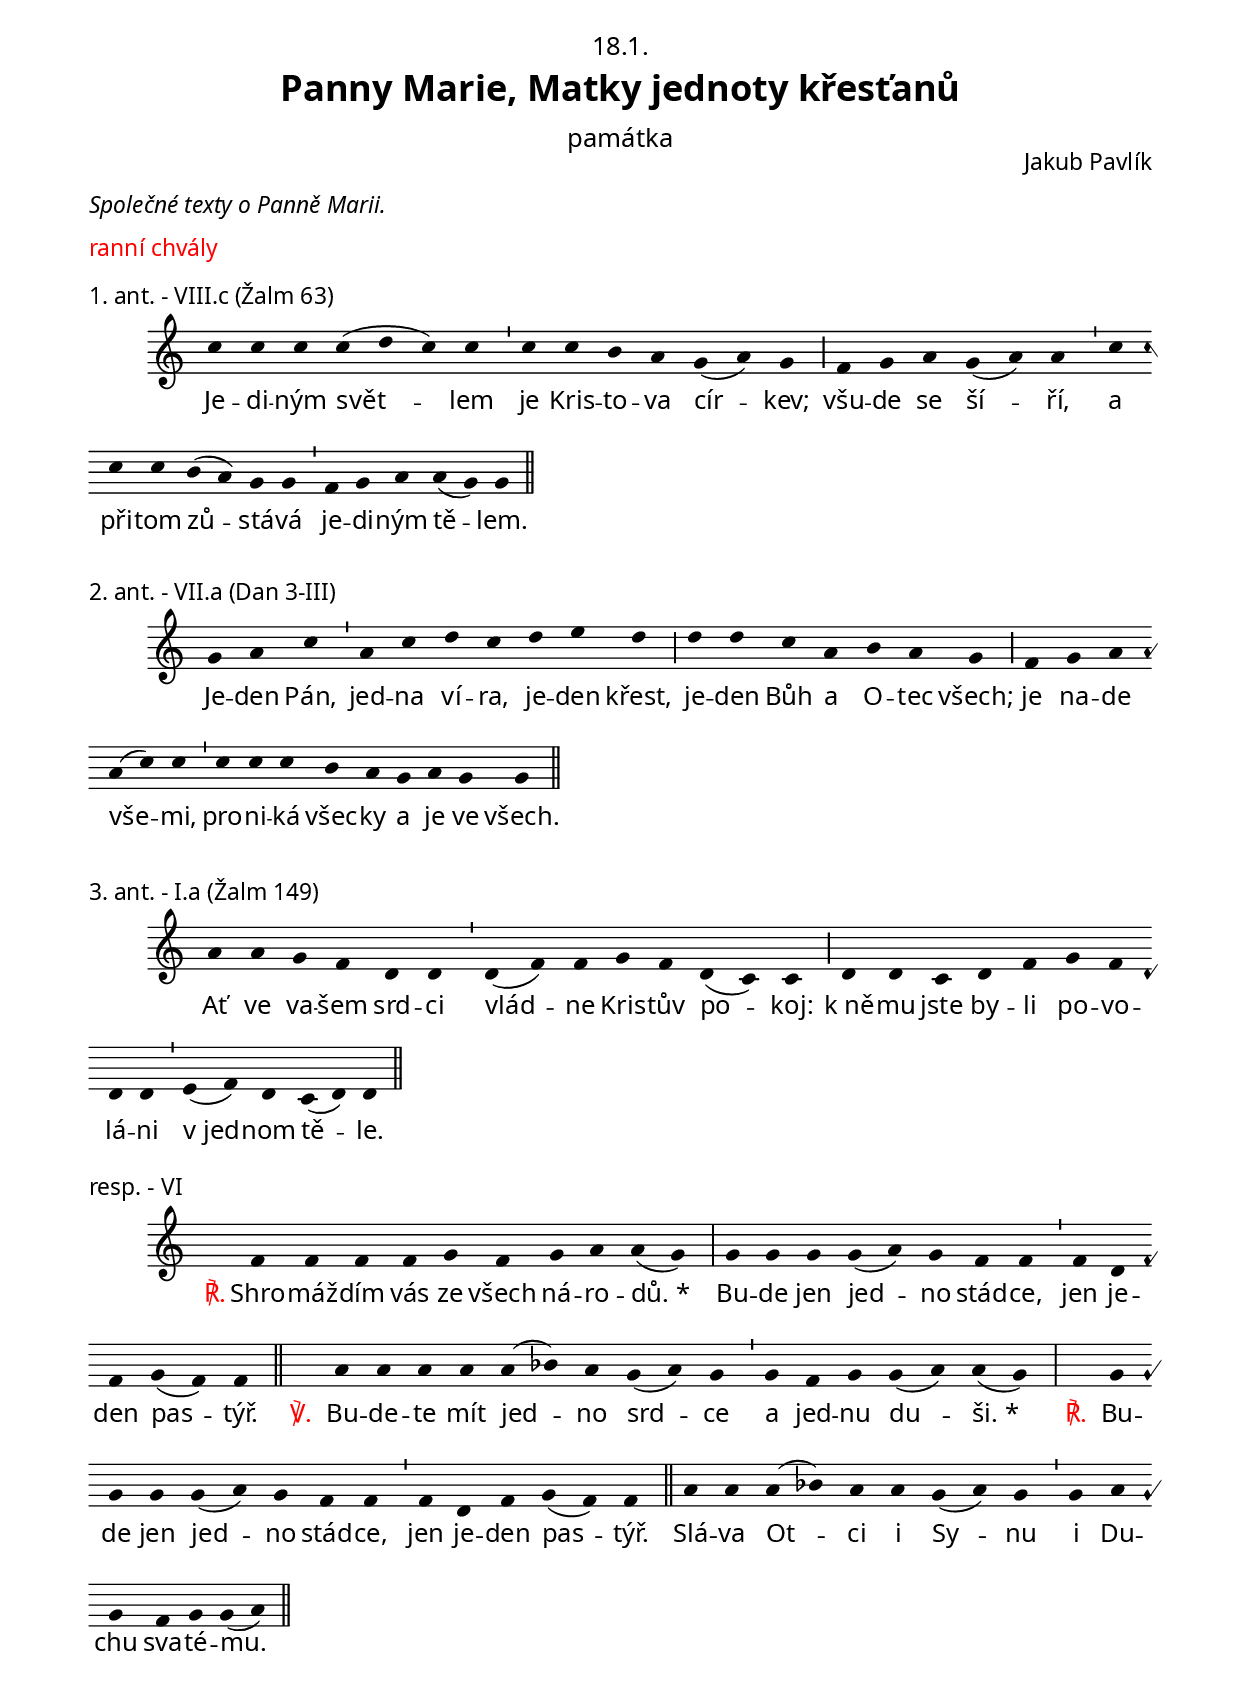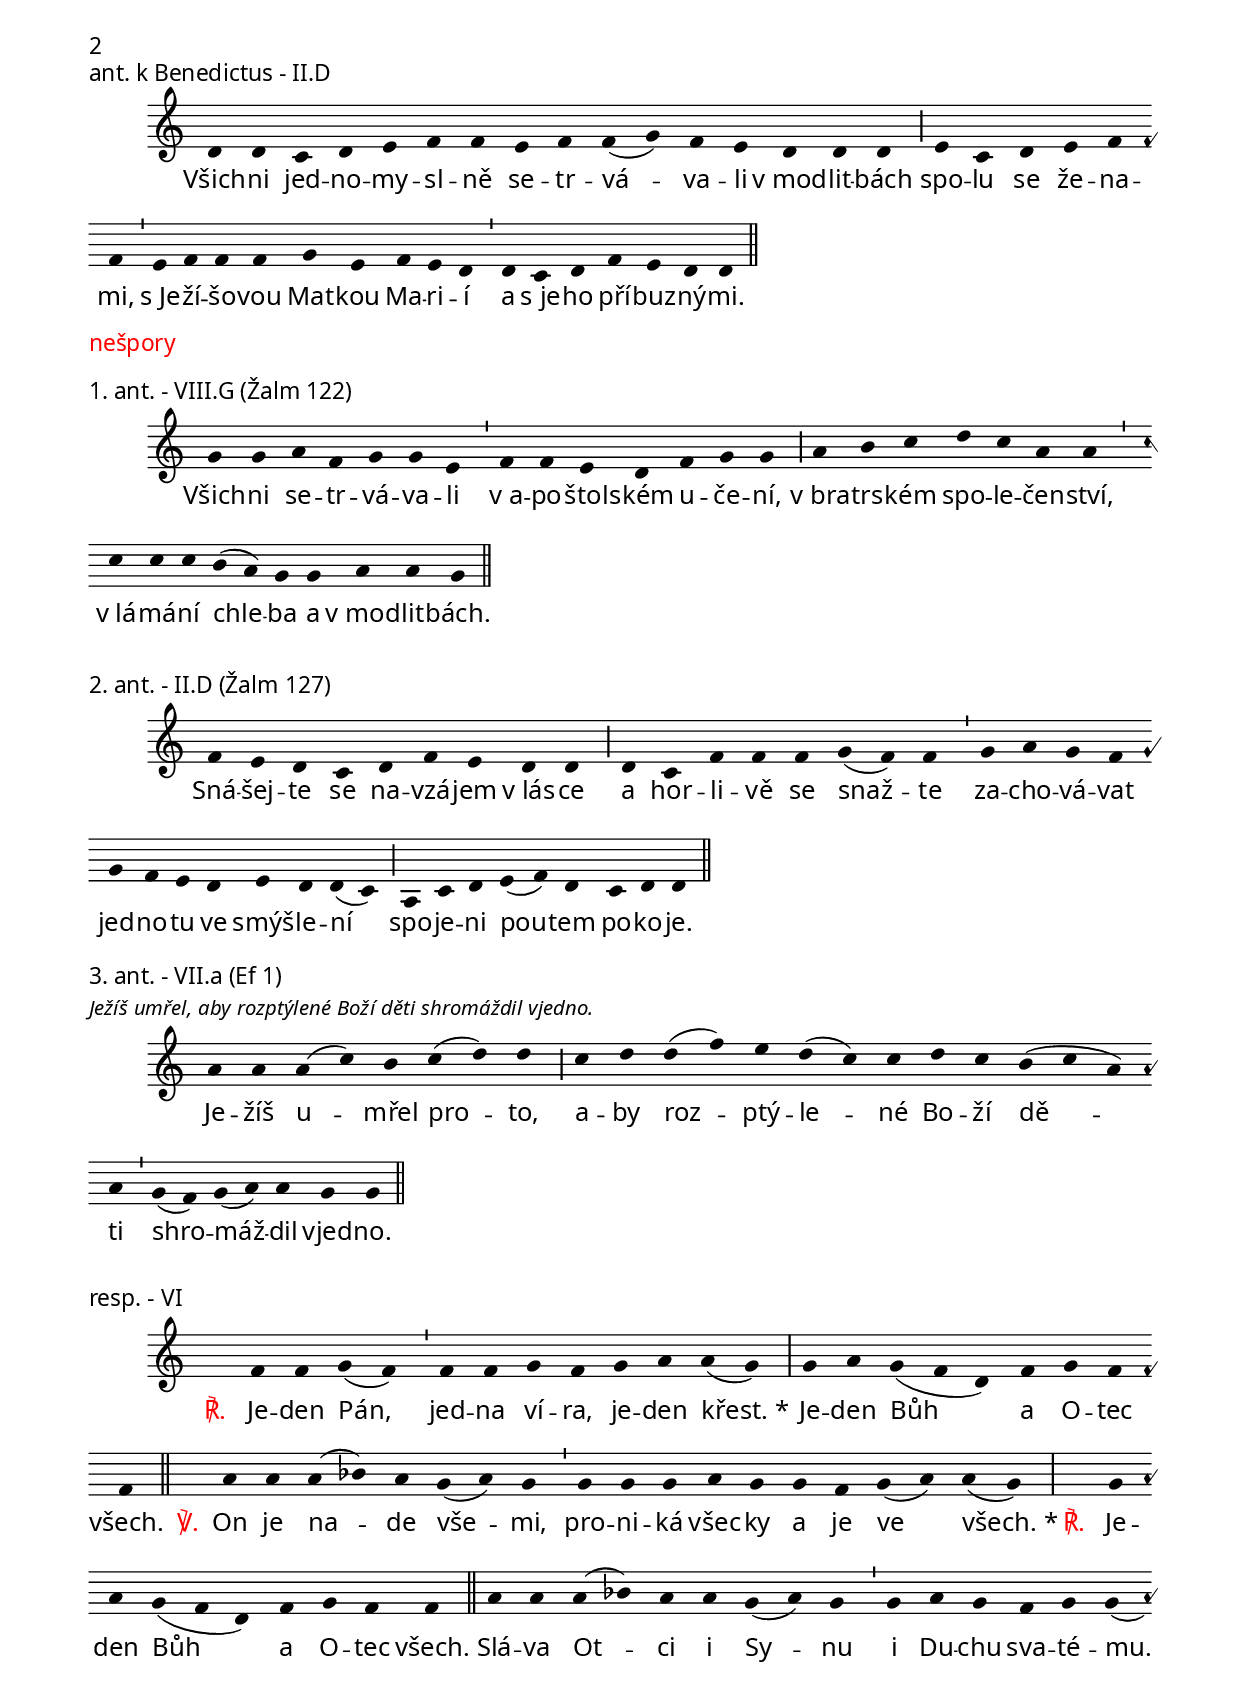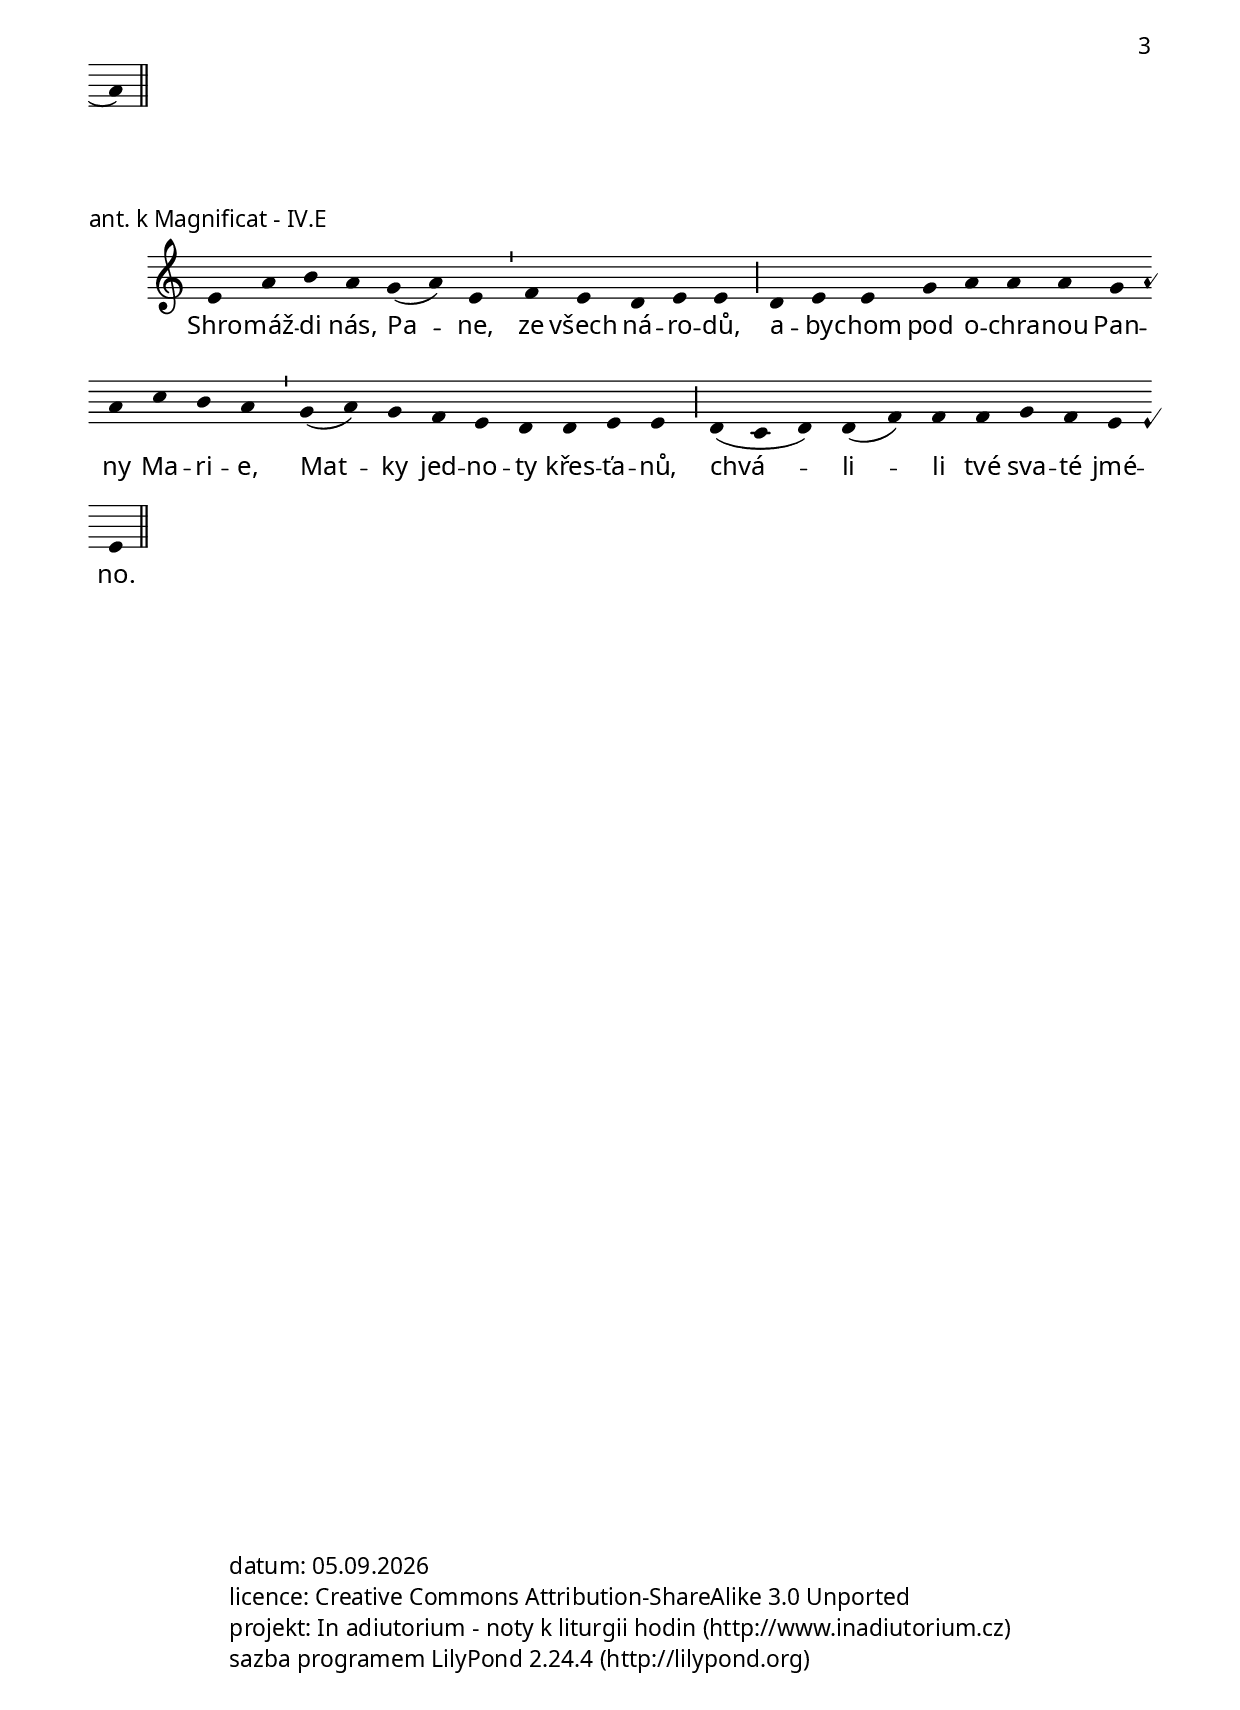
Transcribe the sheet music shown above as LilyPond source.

\version "2.16.0"

\include "../spolecne.ly"
\include "../dilyresponsorii.ly"

\header {
  title = \markup\titleSvatek
            "Panny Marie, Matky jednoty křesťanů"
            památka
            18.1.
  composer = "Jakub Pavlík"
}

\markup\communia #'(#:maria)

\markup {\nadpisHodinka {"ranní chvály"}}

\score {
  \relative c'' {
    \choralniRezim
    c4 c c c( d c) c \barMin
    c c b a g( a) g \barMaior
    f g a g( a) a \barMin
    c c c b( a) g g \barMin
    f g a a( g) g \barFinalis
  }
  \addlyrics {
    Je -- di -- ným svět -- lem
    je Kris -- to -- va cír -- kev;
    všu -- de se ší -- ří,
    a při -- tom zů -- stá -- vá
    je -- di -- ným tě -- lem.
  }
  \header {
    quid = "1. ant."
    modus = "VIII"
    differentia = "c"
    psalmus = "Žalm 63"
    id = "rch-a1"
    piece = \markup {\sestavTitulek}
  }
}

\score {
  \relative c'' {
    \choralniRezim
    g4 a c \barMin
    a c d c d e d \barMaior
    d d c a b a g \barMaior
    f g a a( c) c \barMin
    c c c b a g a g g \barFinalis
  }
  \addlyrics {
    Je -- den Pán,
    jed -- na ví -- ra, je -- den křest,
    je -- den Bůh a O -- tec všech;
    je na -- de vše -- mi,
    pro -- ni -- ká všec -- ky a je ve všech.
  }
  \header {
    quid = "2. ant."
    modus = "VII"
    differentia = "a"
    psalmus = "Dan 3-III"
    id = "rch-a2"
    piece = \markup {\sestavTitulek}
  }
}

\score {
  \relative c'' {
    \choralniRezim
    a4 a g f d d \barMin
    d( f) f g f d( c) c \barMaior
    d d c d f g f d d \barMin
    e( f) d c( d) d \barFinalis
  }
  \addlyrics {
    Ať ve va -- šem srd -- ci vlád -- ne Kris -- tův po -- koj:
    k_ně -- mu jste by -- li po -- vo -- lá -- ni
    v_jed -- nom tě -- le.
  }
  \header {
    quid = "3. ant."
    modus = "I"
    differentia = "a"
    psalmus = "Žalm 149"
    fial = "antifony/velikonoce_tyden4.ly#ne-1ne-a1?zacatek"
    id = "rch-a3"
    piece = \markup {\sestavTitulek}
  }
}

\score {
  \relative c' {
    \choralniRezim

    % R
    \neviditelna f
    f4 f f f g f g a a( g) \barMax
    g g g g( a) g f f \barMin f d f g( f) f \barFinalis
    % V
    \neviditelna a
    a4 a a a a( bes) a g( a) g \barMin
    g f g g( a) a( g) \barMax
    % R
    \neviditelna a
    g g g g( a) g f f \barMin f d f g( f) f \barFinalis
    % Slava
    \respVIdoxologie \barFinalis
  }
  \addlyrics {
    \Response Shro -- máž -- dím vás ze všech ná -- ro -- dů._*
    Bu -- de jen jed -- no stád -- ce, jen je -- den pas -- týř.
    \Verse Bu -- de -- te mít jed -- no srd -- ce
    a jed -- nu du -- ši._*
    \Response Bu -- de jen jed -- no stád -- ce, jen je -- den pas -- týř.
    \textRespDoxologie
  }
  \header {
    quid = "resp."
    modus = "VI"
    id = "rch-r"
    piece = \markup {\sestavTitulekResp}
  }
}

\score {
  \relative c' {
    \choralniRezim
    d4 d c d e f f
    e f f( g) f e d d d \barMaior
    e c d e f f \barMin
    e f f f g e f e d \barMin
    d c d f e d d \barFinalis
  }
  \addlyrics {
    Všich -- ni jed -- no -- my -- sl -- ně
    se -- tr -- vá -- va -- li v_mod -- lit -- bách
    spo -- lu se že -- na -- mi,
    s_Je -- ží -- šo -- vou Mat -- kou Ma -- ri -- í
    a s_je -- ho pří -- buz -- ný -- mi.
  }
  \header {
    quid = "ant. k Benedictus"
    modus = "II"
    differentia = "D"
    psalmus = ""
    id = "rch-aben"
    piece = \markup {\sestavTitulekBezZalmu}
  }
}

\markup {\nadpisHodinka {"nešpory"}}

\score {
  \relative c'' {
    \choralniRezim
    g4 g a f g g e \barMin
    f f e d f g g \barMaior
    a b c d c a a \barMin
    c c c b( a) g g a a g \barFinalis
  }
  \addlyrics {
    Všich -- ni se -- tr -- vá -- va -- li
    v_a -- po -- štol -- ském u -- če -- ní,
    v_bra -- trs -- kém spo -- le -- čen -- ství,
    v_lá -- má -- ní chle -- ba a v_mod -- lit -- bách.
  }
  \header {
    quid = "1. ant."
    modus = "VIII"
    differentia = "G"
    psalmus = "Žalm 122"
    id = "ne-a1"
    piece = \markup {\sestavTitulek}
  }
}

\score {
  \relative c' {
    \choralniRezim
    f4 e d c d f e d d \barMaior
    d c f f f g( f) f \barMin
    g a g f g f e d e d d( c) \barMaior
    a c d e( f) d c d d \barFinalis
  }
  \addlyrics {
    Sná -- šej -- te se na -- vzá -- jem v_lás -- ce
    a hor -- li -- vě se snaž -- te
    za -- cho -- vá -- vat jed -- no -- tu ve smýš -- le -- ní
    spo -- je -- ni pou -- tem po -- ko -- je.
  }
  \header {
    quid = "2. ant."
    modus = "II"
    differentia = "D"
    psalmus = "Žalm 127"
    id = "ne-a2"
    piece = \markup {\sestavTitulek}
  }
}

\score {
  \relative c'' {
    \choralniRezim
    a4 a a( c) b c( d) d \barMaior
    c d d( f) e d( c) c d c b( c a) a \barMin
    g( f) g( a) a g g \barFinalis
  }
  \addlyrics {
    Je -- žíš u -- mřel pro -- to,
    a -- by roz -- ptý -- le -- né Bo -- ží dě -- ti
    shro -- máž -- dil vjed -- no.
  }
  \header {
    textus_approbatus = "Ježíš umřel, aby rozptýlené Boží děti shromáždil vjedno."
    quid = "3. ant."
    modus = "VII"
    differentia = "a"
    psalmus = "Ef 1"
    fial = "antifony/pust_tyden5.ly#so-aben"
    id = "ne-a3"
    piece = \markup {\sestavTitulek}
  }
}

\score {
  \relative c' {
    \choralniRezim

    % R
    \neviditelna f
    f4 f g( f) \barMin f f g f g a a( g) \barMax
    g a g( f d) f g f f \barFinalis
    % V
    \neviditelna a
    a4 a a( bes) a g( a) g \barMin
    g g g a g g f g( a) a( g) \barMax
    % R
    \neviditelna a
    g a g( f d) f g f f \barFinalis
    % Slava
    \respVIdoxologie \barFinalis
  }
  \addlyrics {
    \Response Je -- den Pán, jed -- na ví -- ra, je -- den křest._*
    Je -- den Bůh a O -- tec všech.
    \Verse On je na -- de vše -- mi,
    pro -- ni -- ká všec -- ky a je ve všech._*
    \Response Je -- den Bůh a O -- tec všech.
    \textRespDoxologie
  }
  \header {
    quid = "resp."
    modus = "VI"
    id = "ne-r"
    piece = \markup {\sestavTitulekResp}
  }
}

\score {
  \relative c' {
    \choralniRezim
    e4 a b a g( a) e \barMin f e d e e \barMaior
    d e e g a a a g a c b a \barMin
    g( a) g f e d d e e \barMaior
    d( c d) d( f) f f g f e e \barFinalis
  }
  \addlyrics {
    Shro -- máž -- di nás, Pa -- ne, ze všech ná -- ro -- dů,
    a -- by -- chom pod o -- chra -- nou Pan -- ny Ma -- ri -- e,
    Mat -- ky jed -- no -- ty křes -- ťa -- nů,
    chvá -- li -- li tvé sva -- té jmé -- no.
  }
  \header {
    quid = "ant. k Magnificat"
    modus = "IV"
    differentia = "E"
    psalmus = ""
    id = "ne-amag"
    piece = \markup {\sestavTitulekBezZalmu}
  }
}